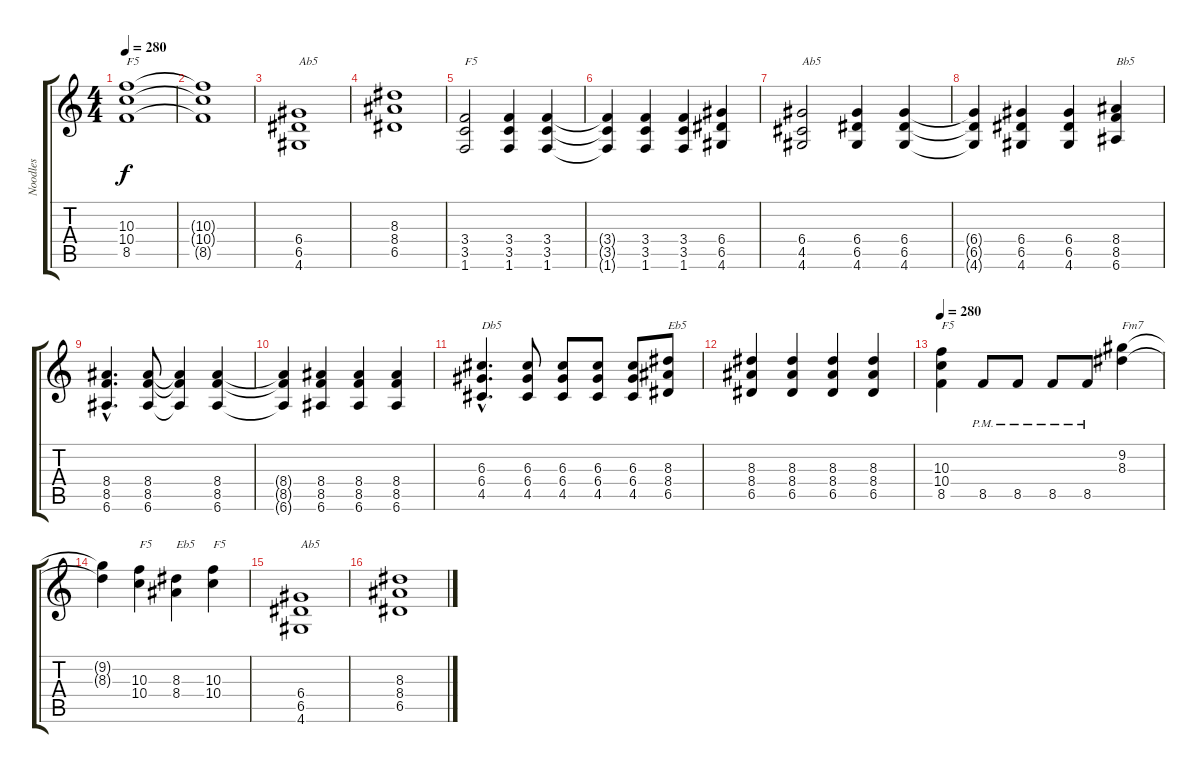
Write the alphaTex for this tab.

\track ("Noodles" "Noodles") {instrument distortionguitar}
\staff {score tabs}
\tuning (E4 B3 G3 D3 A2 E2) {hide}
\ts (4 4)
\tempo 280
\clef g2
\ks c
(10.3 10.4 8.5).1{txt "F5" dy f} |
(10.3{t} 10.4{t} 8.5{t}).1 |
(6.4 6.5 4.6).1{txt "Ab5"} |
(8.3 8.4 6.5).1 |
(3.4 3.5 1.6).2{txt "F5"} (3.4 3.5 1.6).4 (3.4 3.5 1.6).4 |
(3.4{t} 3.5{t} 1.6{t}).4 (3.4 3.5 1.6).4 (3.4 3.5 1.6).4 (6.4 6.5 4.6).4 |
(6.4 4.5 4.6).2{txt "Ab5"} (6.4 6.5 4.6).4 (6.4 6.5 4.6).4 |
(6.4{t} 6.5{t} 4.6{t}).4 (6.4 6.5 4.6).4 (6.4 6.5 4.6).4 (8.4 8.5 6.6).4{txt "Bb5"} |
(8.4{hac} 8.5{hac} 6.6{hac}).4{d} (8.4 8.5 6.6).8 (8.4{t} 8.5{t} 6.6{t}).4 (8.4 8.5 6.6).4 |
(8.4{t} 8.5{t} 6.6{t}).4 (8.4 8.5 6.6).4 (8.4 8.5 6.6).4 (8.4 8.5 6.6).4 |
(6.3{hac} 6.4{hac} 4.5{hac}).4{d txt "Db5"} (6.3 6.4 4.5).8 (6.3 6.4 4.5).8 (6.3 6.4 4.5).8 (6.3 6.4 4.5).8 (8.3 8.4 6.5).8{txt "Eb5"} |
(8.3 8.4 6.5).4 (8.3 8.4 6.5).4 (8.3 8.4 6.5).4 (8.3 8.4 6.5).4 |
\tempo 280
(10.3 10.4 8.5).4{txt "F5"} 8.5{pm}.8 8.5{pm}.8 8.5{pm}.8 8.5{pm}.8 (9.2 8.3).4{txt "Fm7"} |
(9.2{t} 8.3{t}).4 (10.3 10.4).4{txt "F5"} (8.3 8.4).4{txt "Eb5"} (10.3 10.4).4{txt "F5"} |
(6.4 6.5 4.6).1{txt "Ab5"} |
(8.3 8.4 6.5).1
